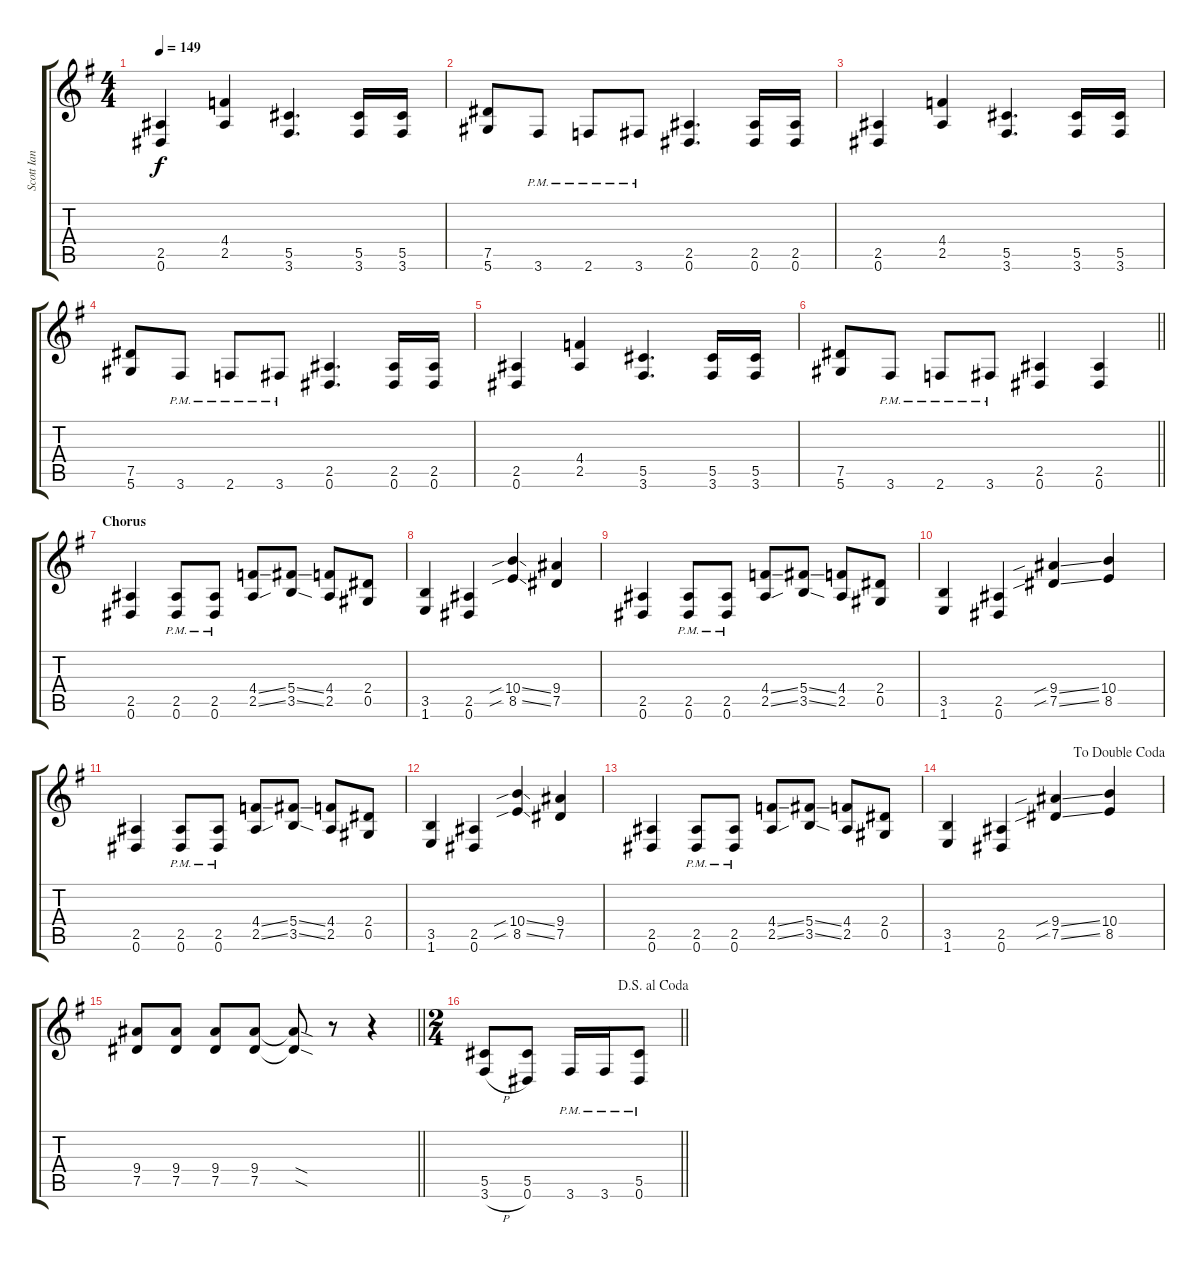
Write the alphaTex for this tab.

\track ("Scott Ian" "Scott Ian") {instrument distortionguitar}
\staff {score tabs}
\tuning (Eb4 Bb3 Gb3 Db3 Ab2 Eb2) {hide}
\ts (4 4)
\tempo 149
\clef g2
\ks g
(2.5 0.6).4{dy f} (4.4 2.5).4 (5.5 3.6).4{d} (5.5 3.6).16 (5.5 3.6).16 |
(7.5 5.6).8 3.6{pm}.8 2.6{pm}.8 3.6{pm}.8 (2.5 0.6).4{d} (2.5 0.6).16 (2.5 0.6).16 |
(2.5 0.6).4 (4.4 2.5).4 (5.5 3.6).4{d} (5.5 3.6).16 (5.5 3.6).16 |
(7.5 5.6).8 3.6{pm}.8 2.6{pm}.8 3.6{pm}.8 (2.5 0.6).4{d} (2.5 0.6).16 (2.5 0.6).16 |
(2.5 0.6).4 (4.4 2.5).4 (5.5 3.6).4{d} (5.5 3.6).16 (5.5 3.6).16 |
\barLineRight lightlight
(7.5 5.6).8 3.6{pm}.8 2.6{pm}.8 3.6{pm}.8 (2.5 0.6).4 (2.5 0.6).4 |
\section ("" "Chorus")
(2.5 0.6).4 (2.5{pm} 0.6{pm}).8 (2.5{pm} 0.6{pm}).8 (4.4{ss} 2.5{ss}).8 (5.4{ss} 3.5{ss}).8 (4.4 2.5).8 (2.4 0.5).8 |
(3.5 1.6).4 (2.5 0.6).4 (10.4{sib ss} 8.5{sib ss}).4 (9.4 7.5).4 |
(2.5 0.6).4 (2.5{pm} 0.6{pm}).8 (2.5{pm} 0.6{pm}).8 (4.4{ss} 2.5{ss}).8 (5.4{ss} 3.5{ss}).8 (4.4 2.5).8 (2.4 0.5).8 |
(3.5 1.6).4 (2.5 0.6).4 (9.4{sib ss} 7.5{sib ss}).4 (10.4 8.5).4 |
(2.5 0.6).4 (2.5{pm} 0.6{pm}).8 (2.5{pm} 0.6{pm}).8 (4.4{ss} 2.5{ss}).8 (5.4{ss} 3.5{ss}).8 (4.4 2.5).8 (2.4 0.5).8 |
(3.5 1.6).4 (2.5 0.6).4 (10.4{sib ss} 8.5{sib ss}).4 (9.4 7.5).4 |
(2.5 0.6).4 (2.5{pm} 0.6{pm}).8 (2.5{pm} 0.6{pm}).8 (4.4{ss} 2.5{ss}).8 (5.4{ss} 3.5{ss}).8 (4.4 2.5).8 (2.4 0.5).8 |
\jump dadoublecoda
(3.5 1.6).4 (2.5 0.6).4 (9.4{sib ss} 7.5{sib ss}).4 (10.4 8.5).4 |
\barLineRight lightlight
(9.4 7.5).8 (9.4 7.5).8 (9.4 7.5).8 (9.4 7.5).8 (9.4{sod t} 7.5{sod t}).8 r.8 r.4 |
\ts (2 4)
\jump dalsegnoalcoda
\barLineRight lightlight
(5.5 3.6{h}).8 (5.5 0.6).8 3.6{pm}.16 3.6{pm}.16 (5.5{pm} 0.6{pm}).8
